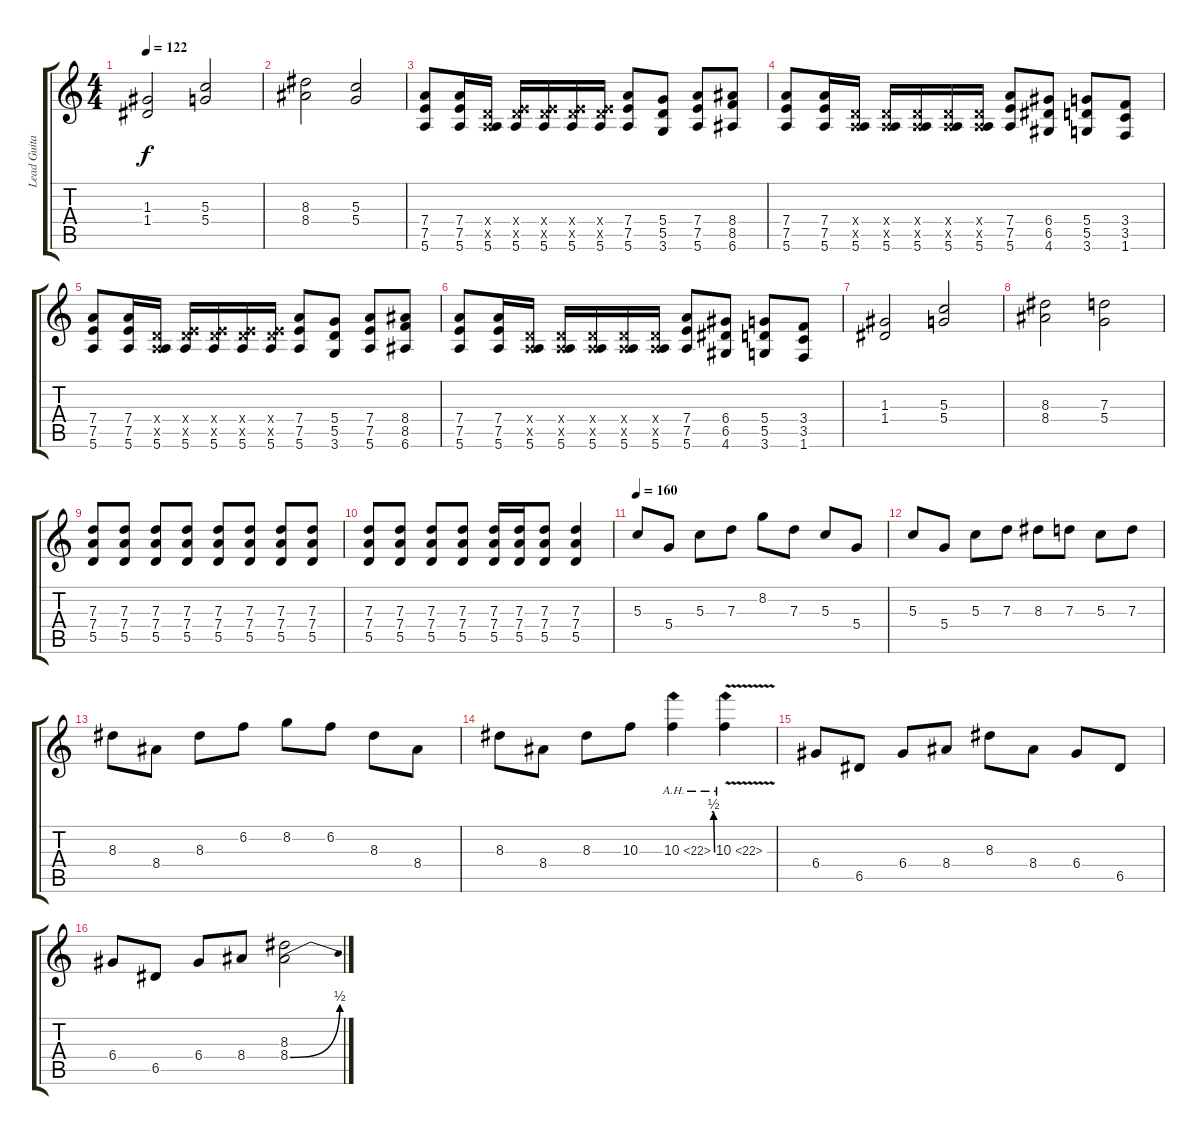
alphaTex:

\track ("Lead Guitar" "Lead Guita") {instrument distortionguitar}
\staff {score tabs}
\tuning (E4 B3 G3 D3 A2 E2) {hide}
\ts (4 4)
\tempo 122
\clef g2
\ks c
(1.3 1.4).2{dy f} (5.3 5.4).2 |
(8.3 8.4).2 (5.3 5.4).2 |
(7.4 7.5 5.6).8 (7.4 7.5 5.6).16 (0.4{x} 0.5{x} 5.6).16 (0.4{x} 7.5{x} 5.6).16 (0.4{x} 7.5{x} 5.6).16 (0.4{x} 7.5{x} 5.6).16 (0.4{x} 7.5{x} 5.6).16 (7.4 7.5 5.6).8 (5.4 5.5 3.6).8 (7.4 7.5 5.6).8 (8.4 8.5 6.6).8 |
(7.4 7.5 5.6).8 (7.4 7.5 5.6).16 (0.4{x} 0.5{x} 5.6).16 (0.4{x} 0.5{x} 5.6).16 (0.4{x} 0.5{x} 5.6).16 (0.4{x} 0.5{x} 5.6).16 (0.4{x} 0.5{x} 5.6).16 (7.4 7.5 5.6).8 (6.4 6.5 4.6).8 (5.4 5.5 3.6).8 (3.4 3.5 1.6).8 |
(7.4 7.5 5.6).8 (7.4 7.5 5.6).16 (0.4{x} 0.5{x} 5.6).16 (0.4{x} 7.5{x} 5.6).16 (0.4{x} 7.5{x} 5.6).16 (0.4{x} 7.5{x} 5.6).16 (0.4{x} 7.5{x} 5.6).16 (7.4 7.5 5.6).8 (5.4 5.5 3.6).8 (7.4 7.5 5.6).8 (8.4 8.5 6.6).8 |
(7.4 7.5 5.6).8 (7.4 7.5 5.6).16 (0.4{x} 0.5{x} 5.6).16 (0.4{x} 0.5{x} 5.6).16 (0.4{x} 0.5{x} 5.6).16 (0.4{x} 0.5{x} 5.6).16 (0.4{x} 0.5{x} 5.6).16 (7.4 7.5 5.6).8 (6.4 6.5 4.6).8 (5.4 5.5 3.6).8 (3.4 3.5 1.6).8 |
(1.3 1.4).2 (5.3 5.4).2 |
(8.3 8.4).2 (7.3 5.4).2 |
(7.3 7.4 5.5).8 (7.3 7.4 5.5).8 (7.3 7.4 5.5).8 (7.3 7.4 5.5).8 (7.3 7.4 5.5).8 (7.3 7.4 5.5).8 (7.3 7.4 5.5).8 (7.3 7.4 5.5).8 |
(7.3 7.4 5.5).8 (7.3 7.4 5.5).8 (7.3 7.4 5.5).8 (7.3 7.4 5.5).8 (7.3 7.4 5.5).16 (7.3 7.4 5.5).16 (7.3 7.4 5.5).8 (7.3 7.4 5.5).4 |
\tempo 160
5.3.8 5.4.8 5.3.8 7.3.8 8.2.8 7.3.8 5.3.8 5.4.8 |
5.3.8 5.4.8 5.3.8 7.3.8 8.3.8 7.3.8 5.3.8 7.3.8 |
8.3.8 8.4.8 8.3.8 6.2.8 8.2.8 6.2.8 8.3.8 8.4.8 |
8.3.8 8.4.8 8.3.8 10.3.8 10.3{be (custom 0 0 15 0 30 2 60 2) ah 12}.4 10.3{ah 12 v}.4 |
6.4.8 6.5.8 6.4.8 8.4.8 8.3.8 8.4.8 6.4.8 6.5.8 |
6.4.8 6.5.8 6.4.8 8.4.8 (8.3 8.4{be (bend 0 0 60 2)}).2
